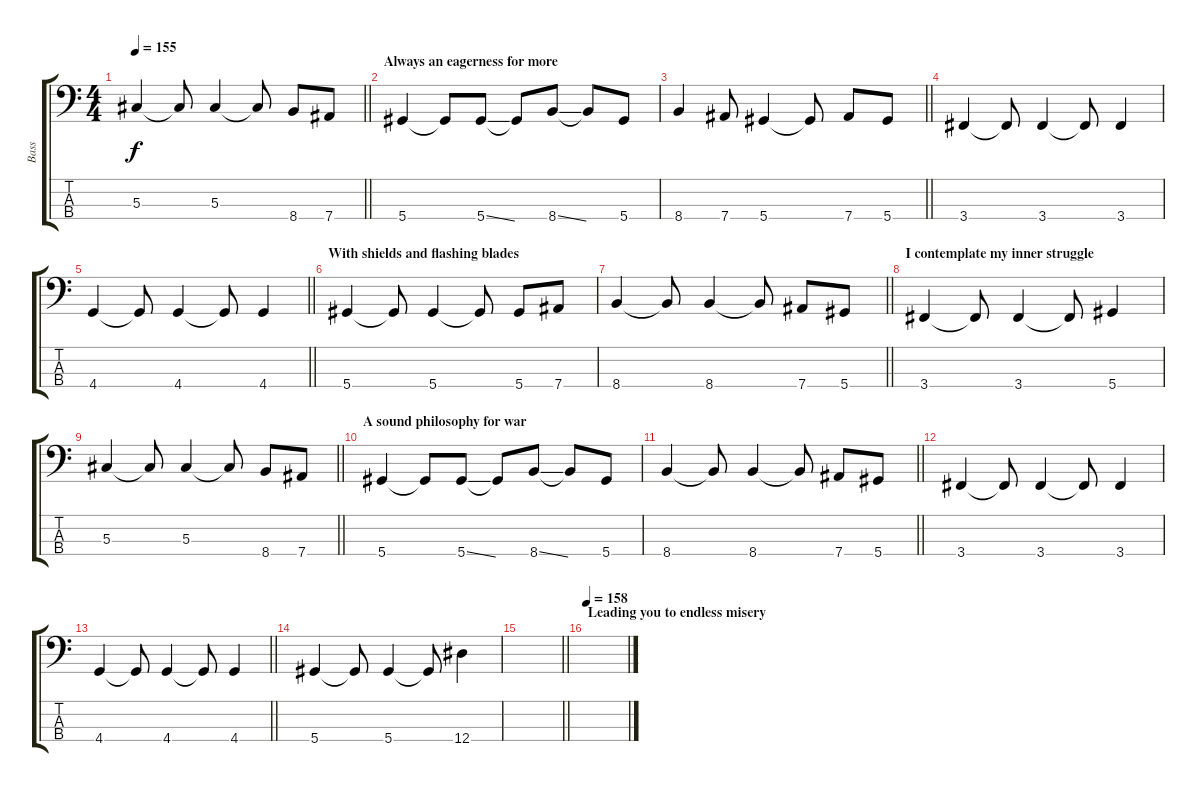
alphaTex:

\track ("Bass" "Bass") {instrument electricbassfinger}
\staff {score tabs}
\tuning (Gb2 Db2 Ab1 Eb1) {hide}
\ts (4 4)
\tempo 155
\clef f4
\barLineRight lightlight
\ks c
5.3.4{dy f} 5.3{t}.8 5.3.4 5.3{t}.8 8.4.8 7.4.8 |
\section ("" "Always an eagerness for more")
5.4.4 5.4{t}.8 5.4{ss}.8 5.4{t}.8 8.4{ss}.8 8.4{t}.8 5.4.8 |
\barLineRight lightlight
8.4.4 7.4.8 5.4.4 5.4{t}.8 7.4.8 5.4.8 |
3.4.4 3.4{t}.8 3.4.4 3.4{t}.8 3.4.4 |
\barLineRight lightlight
4.4.4 4.4{t}.8 4.4.4 4.4{t}.8 4.4.4 |
\section ("" "With shields and flashing blades")
5.4.4 5.4{t}.8 5.4.4 5.4{t}.8 5.4.8 7.4.8 |
\barLineRight lightlight
8.4.4 8.4{t}.8 8.4.4 8.4{t}.8 7.4.8 5.4.8 |
\section ("" "I contemplate my inner struggle")
3.4.4 3.4{t}.8 3.4.4 3.4{t}.8 5.4.4 |
\barLineRight lightlight
5.3.4 5.3{t}.8 5.3.4 5.3{t}.8 8.4.8 7.4.8 |
\section ("" "A sound philosophy for war")
5.4.4 5.4{t}.8 5.4{ss}.8 5.4{t}.8 8.4{ss}.8 8.4{t}.8 5.4.8 |
\barLineRight lightlight
8.4.4 8.4{t}.8 8.4.4 8.4{t}.8 7.4.8 5.4.8 |
3.4.4 3.4{t}.8 3.4.4 3.4{t}.8 3.4.4 |
\barLineRight lightlight
4.4.4 4.4{t}.8 4.4.4 4.4{t}.8 4.4.4 |
5.4.4 5.4{t}.8 5.4.4 5.4{t}.8 12.4.4 |
\barLineRight lightlight
|
\section ("" "Leading you to endless misery")
\tempo 160
\tempo 158
